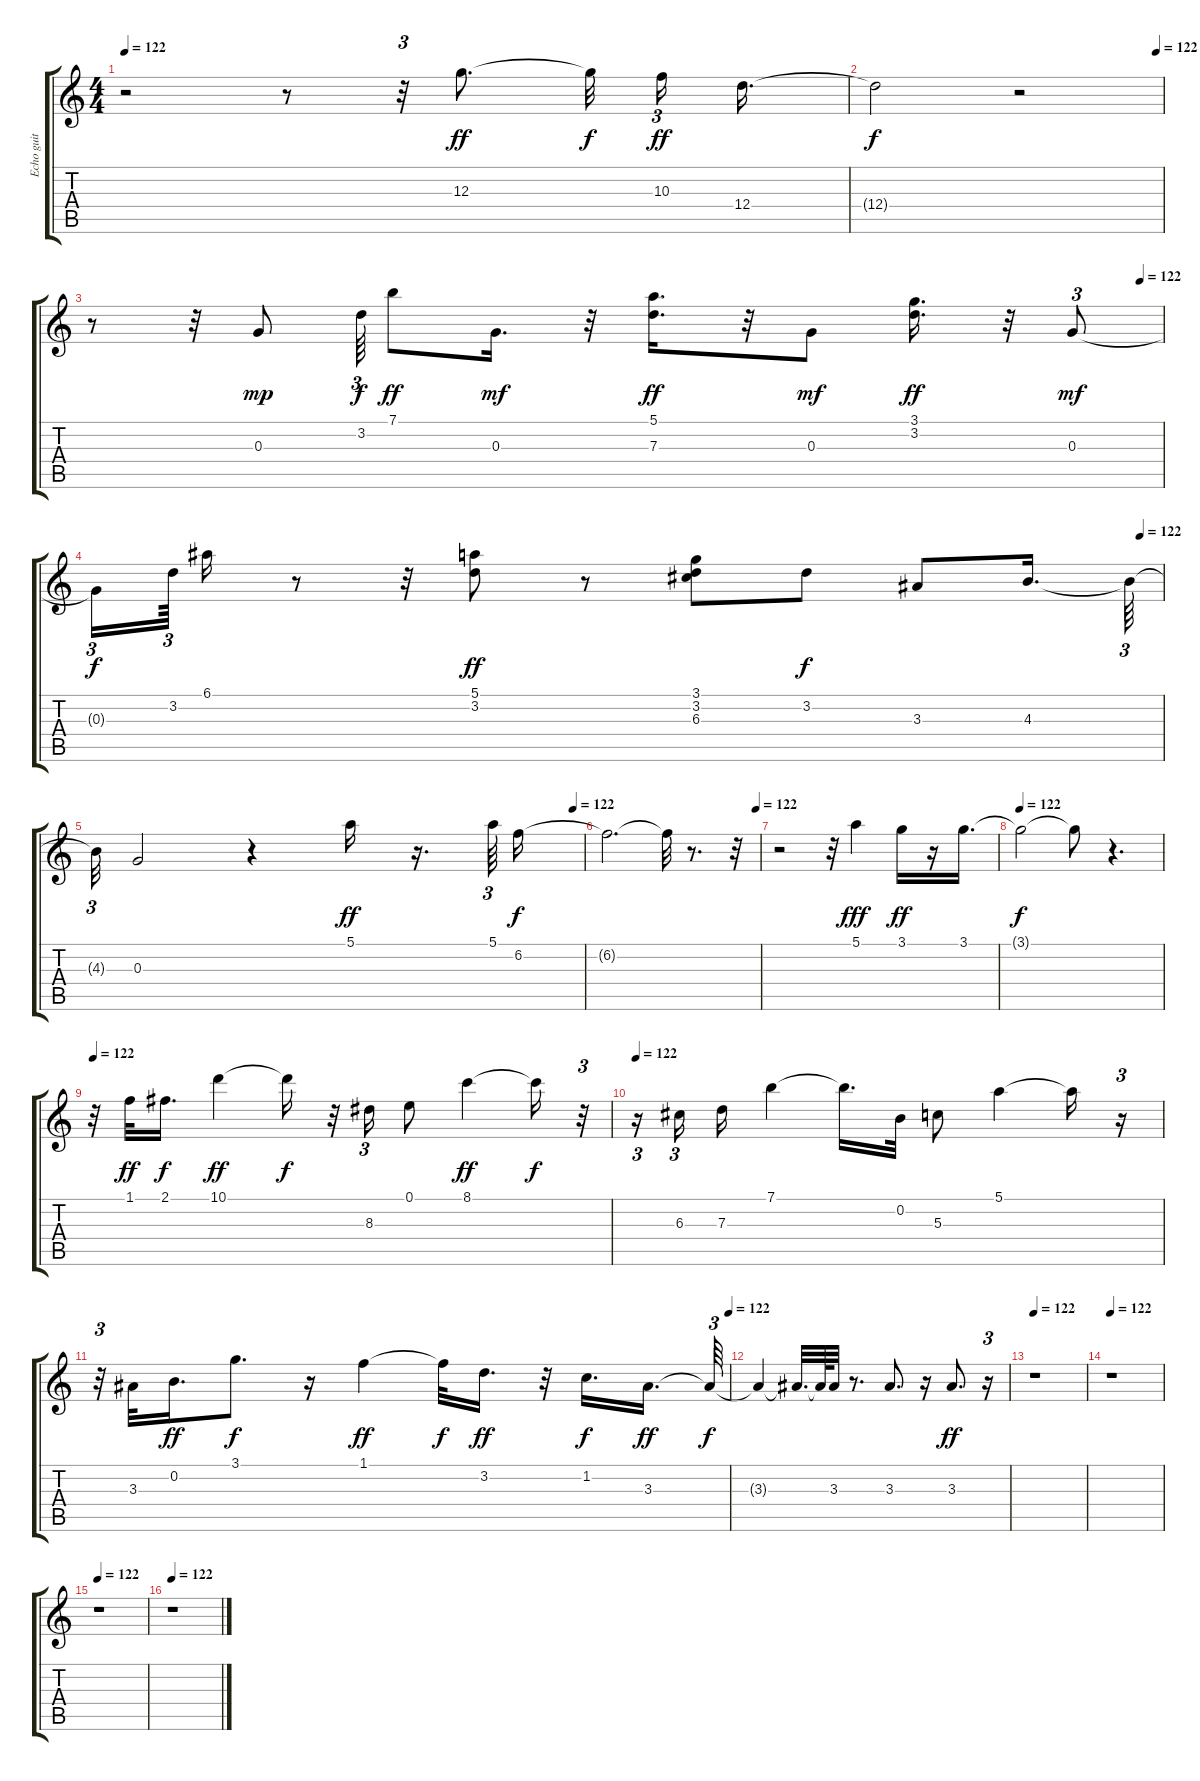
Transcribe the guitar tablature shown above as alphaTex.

\track ("Echo guit 2" "Echo guit ") {instrument distortionguitar}
\staff {score tabs}
\tuning (E4 B3 G3 D3 A2 E2) {hide}
\ts (4 4)
\tempo 122
\clef g2
\ks c
r.2{dy f} r.8 r.32{tu (3 2)} 12.3.8{d dy ff} 12.3{t}.32{dy f} 10.3.16{tu (3 2) dy ff} 12.4.16{d} |
\tempo (122 0.9791666666666666)
12.4{t}.2{dy f} r.2 |
\tempo (122 0.9791666666666666)
r.8 r.32 0.3.8{dy mp} 3.2.64{tu (3 2) dy f} 7.1.8{dy ff} 0.3.16{d dy mf} r.32 (5.1 7.3).16{d dy ff} r.32 0.3.8{dy mf} (3.1 3.2).16{d dy ff} r.32 0.3.8{tu (3 2) dy mf} |
\tempo (122 0.9791666666666666)
0.3{t}.16{tu (3 2) dy f} 3.2.64{tu (3 2)} 6.1.16 r.8 r.32 (5.1 3.2).8{dy ff} r.8 (3.1 3.2 6.3).8 3.2.8{dy f} 3.3.8 4.3.16{d} 4.3{t}.64{tu (3 2)} |
\tempo (122 0.9791666666666666)
4.3{t}.32{tu (3 2)} 0.3.2 r.4 5.1.16{dy ff} r.16{d} 5.1.64{tu (3 2)} 6.2.16{dy f} |
\tempo (122 0.9791666666666666)
6.2{t}.2{d} 6.2{t}.32 r.8{d} r.32 |
r.2 r.32 5.1.4{dy fff} 3.1.16{dy ff} r.16 3.1.16{d} |
\tempo 122
3.1{t}.2{dy f} 3.1{t}.8 r.4{d} |
\tempo 122
r.32 1.1.32{dy ff} 2.1.16{d dy f} 10.1.4{dy ff} 10.1{t}.16{dy f} r.32 8.3.16{tu (3 2)} 0.1.8 8.1.4{dy ff} 8.1{t}.16{dy f} r.32{tu (3 2)} |
\tempo 122
r.16{tu (3 2)} 6.3.16{tu (3 2)} 7.3.16 7.1.4 7.1{t}.16{d} 0.2.32 5.3.8 5.1.4 5.1{t}.16 r.16{tu (3 2)} |
\tempo (122 1)
r.32{tu (3 2)} 3.3.32 0.2.16{d dy ff} 3.1.8{d dy f} r.16 1.1.4{dy ff} 1.1{t}.32{dy f} 3.2.16{d dy ff} r.32 1.2.16{d dy f} 3.3.16{d dy ff} 3.3{t}.64{tu (3 2) dy f} |
3.3{t}.4 3.3{t}.32{d} 3.3{t}.64 3.3.32 r.8{d} 3.3.8{d} r.16 3.3.8{d dy ff} r.16{tu (3 2)} |
\tempo 122
r.1 |
\tempo 122
r.1 |
\tempo 122
r.1 |
\tempo 122
r.1
